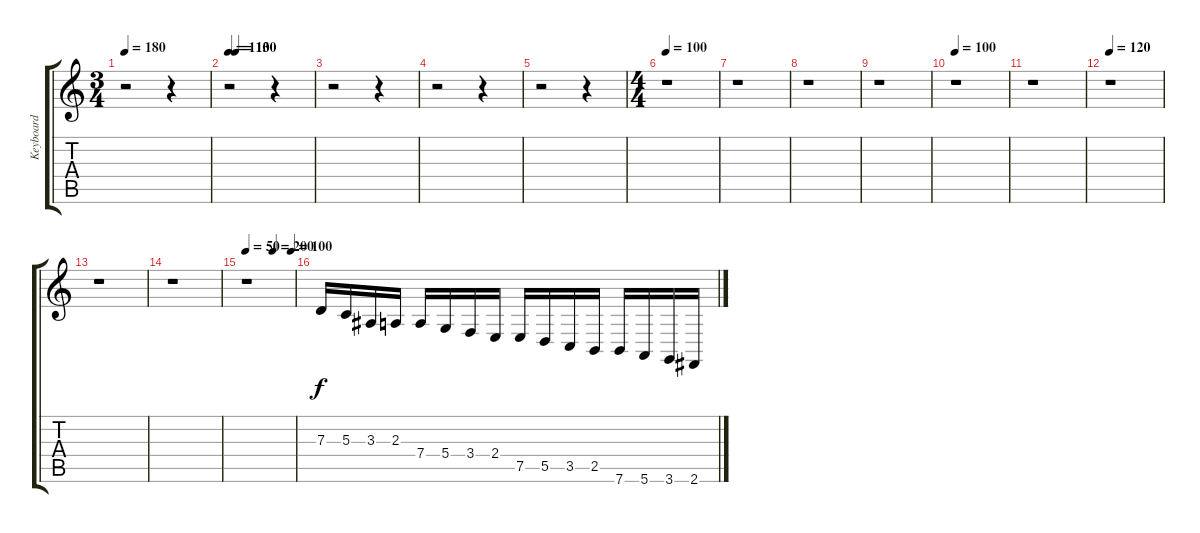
\track ("Keyboard" "Keyboard") {instrument brightacousticpiano}
\staff {score tabs}
\tuning (E4 B3 G3 D3 A2 E2) {hide}
\ts (3 4)
\tempo 180
\clef g2
\ks c
r.2{dy f} r.4 |
\tempo 110
\tempo (130 0.08333333333333333)
r.2 r.4 |
r.2 r.4 |
r.2 r.4 |
r.2 r.4 |
\ts (4 4)
\tempo 100
r.1 |
r.1 |
r.1 |
r.1 |
\tempo 100
r.1 |
r.1 |
\tempo 120
r.1 |
r.1 |
r.1 |
\tempo (100 0.9375)
\tempo 50
\tempo (200 0.5625)
r.1 |
7.3.16 5.3.16 3.3.16 2.3.16 7.4.16 5.4.16 3.4.16 2.4.16 7.5.16 5.5.16 3.5.16 2.5.16 7.6.16 5.6.16 3.6.16 2.6.16
